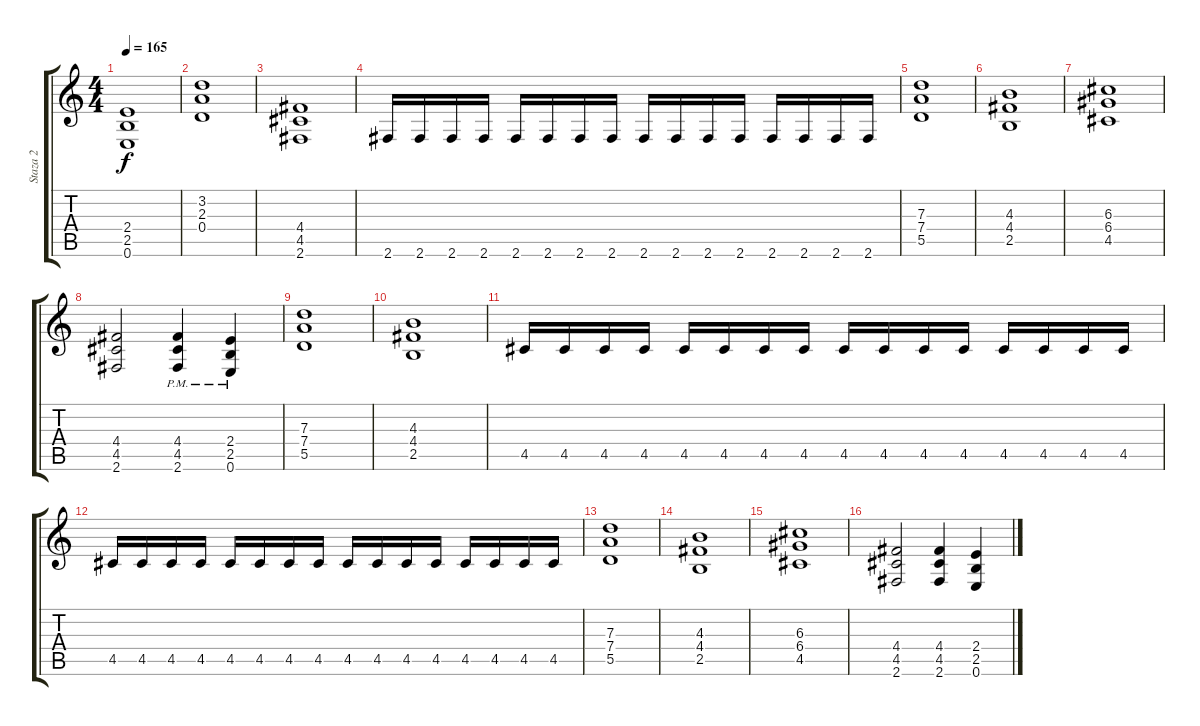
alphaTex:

\track ("Staza 2" "Staza 2") {instrument overdrivenguitar}
\staff {score tabs}
\tuning (E4 B3 G3 D3 A2 E2) {hide}
\ts (4 4)
\tempo 165
\clef g2
\ks c
(2.4 2.5 0.6).1{dy f} |
(3.2 2.3 0.4).1 |
(4.4 4.5 2.6).1 |
2.6.16 2.6.16 2.6.16 2.6.16 2.6.16 2.6.16 2.6.16 2.6.16 2.6.16 2.6.16 2.6.16 2.6.16 2.6.16 2.6.16 2.6.16 2.6.16 |
(7.3 7.4 5.5).1{instrument distortionguitar} |
(4.3 4.4 2.5).1 |
(6.3 6.4 4.5).1 |
(4.4 4.5 2.6).2 (4.4{pm} 4.5{pm} 2.6{pm}).4 (2.4{pm} 2.5{pm} 0.6{pm}).4 |
(7.3 7.4 5.5).1 |
(4.3 4.4 2.5).1 |
4.5.16 4.5.16 4.5.16 4.5.16 4.5.16 4.5.16 4.5.16 4.5.16 4.5.16 4.5.16 4.5.16 4.5.16 4.5.16 4.5.16 4.5.16 4.5.16 |
4.5.16 4.5.16 4.5.16 4.5.16 4.5.16 4.5.16 4.5.16 4.5.16 4.5.16 4.5.16 4.5.16 4.5.16 4.5.16 4.5.16 4.5.16 4.5.16 |
(7.3 7.4 5.5).1 |
(4.3 4.4 2.5).1 |
(6.3 6.4 4.5).1 |
(4.4 4.5 2.6).2 (4.4 4.5 2.6).4 (2.4 2.5 0.6).4
